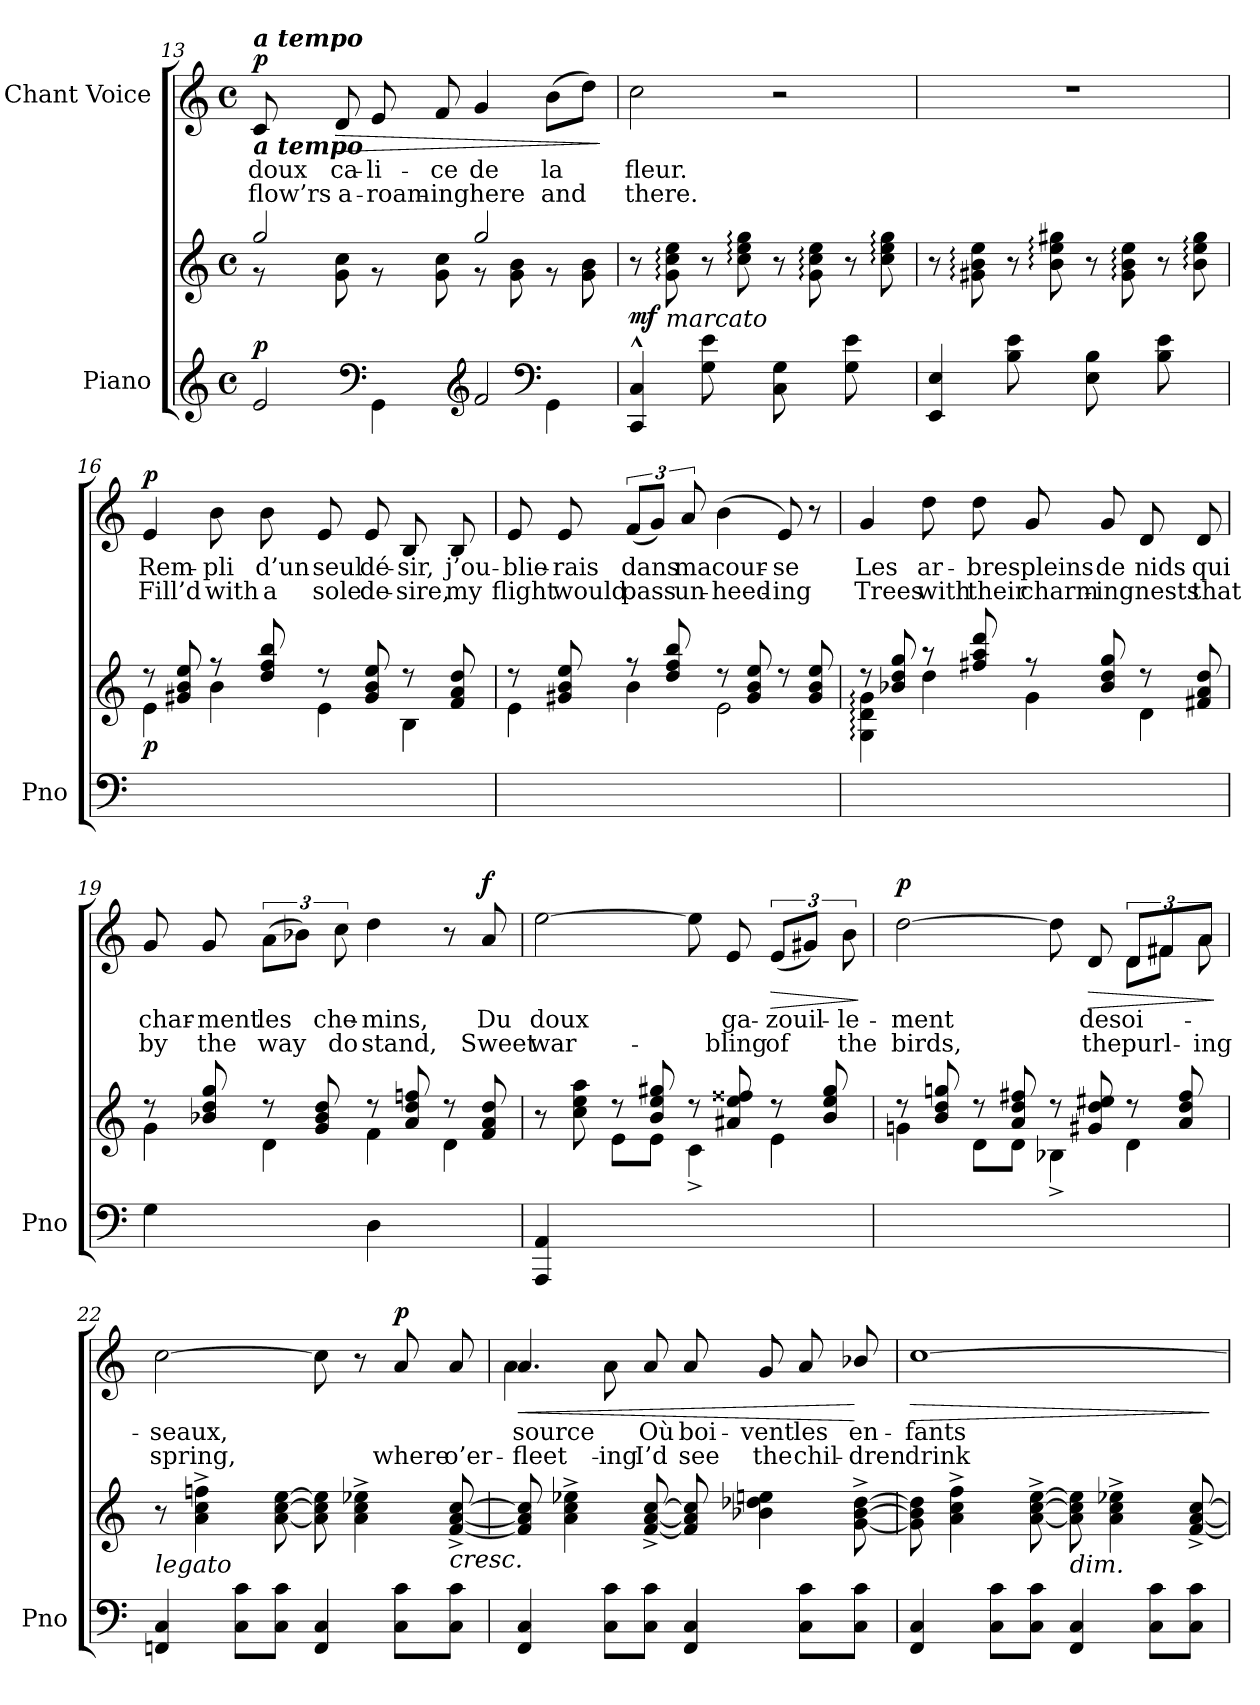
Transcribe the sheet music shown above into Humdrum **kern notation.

**kern	**kern	**dynam	**kern	**text	**text	**dynam
*part2	*part2	*part2	*part1	*part1	*part1	*part1
*staff3	*staff2	*staff2/3	*staff1	*staff1	*staff1	*staff1
*I"Piano	*	*	*I"Chant Voice	*	*	*
*I'Pno	*	*	*	*	*	*
!!LO:LB:g=z
*clefG2	*clefG2	*	*clefG2	*	*	*
*k[]	*k[]	*	*k[]	*	*	*
*M4/4	*M4/4	*	*M4/4	*	*	*
*met(c)	*met(c)	*	*met(c)	*	*	*
*MM90	*MM90	*	*MM90	*	*	*
=13	=13	=13	=13	=13	=13	=13
*^	*^	*	*	*	*	*
!	!	!	!	!	!LO:TX:b:Bi:t=a tempo	!	!	!
!	!	!	!	!	!LO:TX:a:Bi:t=a tempo	!	!	!
!	!	!	!	!LO:DY:a=2	!	!LO:LY:b	!LO:LY:b	!LO:DY:a
2e/	4ryy	2gg/	8r	p	8c/	doux	flow’rs	p
!	!	!	!	!	!	!LO:LY:b	!LO:LY:b	!LO:HP:b
.	.	.	8g\ 8cc\	.	8d/	ca-	a-	>
*clefF4	*	*	*	*	*	*	*	*
!	!	!	!	!	!	!LO:LY:b	!LO:LY:b	!
.	4GG\	.	8r	.	8e/	-li-	-roam-	.
!	!	!	!	!	!	!LO:LY:b	!LO:LY:b	!
.	.	.	8g\ 8cc\	.	8f/	-ce	-ing	.
*clefG2	*	*	*	*	*	*	*	*
!	!	!	!	!	!	!LO:LY:b	!LO:LY:b	!
2f/	4ryy	2gg/	8r	.	4g/	de	here	.
.	.	.	8g\ 8b\	.	.	.	.	.
*clefF4	*	*	*	*	*	*	*	*
!	!	!	!	!	!	!LO:LY:b	!LO:LY:b	!
.	4GG\	.	8r	.	(>8b\L	la	and	.
.	.	.	8g\ 8b\	.	8dd\J)	.	.	.
*v	*v	*	*	*	*	*	*	*
*	*v	*v	*	*	*	*	*
.	.	.	.	.	.	]
=14	=14	=14	=14	=14	=14	=14
!	!	!LO:DY:a=2	!	!LO:LY:b	!LO:LY:b	!
4CC/^^ 4C/^^	8r	mf	2cc\	fleur.	there.	.
!	!LO:TX:b:i:t=marcato	!	!	!	!	!
.	8g\: 8cc\: 8ee\:	.	.	.	.	.
8G\ 8e\	8r	.	.	.	.	.
8ryy	8cc\: 8ee\: 8gg\:	.	.	.	.	.
8C\ 8G\	8r	.	2r	.	.	.
8ryy	8g\: 8cc\: 8ee\:	.	.	.	.	.
8G\ 8e\	8r	.	.	.	.	.
8ryy	8cc\: 8ee\: 8gg\:	.	.	.	.	.
=15	=15	=15	=15	=15	=15	=15
4EE/ 4E/	8r	.	1r	.	.	.
.	8g#X\: 8b\: 8ee\:	.	.	.	.	.
8B\ 8e\	8r	.	.	.	.	.
8ryy	8b\: 8ee\: 8gg#X\:	.	.	.	.	.
8E\ 8B\	8r	.	.	.	.	.
8ryy	8g#\: 8b\: 8ee\:	.	.	.	.	.
8B\ 8e\	8r	.	.	.	.	.
8ryy	8b\: 8ee\: 8gg#\:	.	.	.	.	.
!!LO:LB:g=z
=16	=16	=16	=16	=16	=16	=16
*	*^	*	*	*	*	*
!	!	!	!LO:DY:b	!	!LO:LY:b	!LO:LY:b	!LO:DY:a
1ryy	8r	4e\	p	4e/	Rem-	Fill’d	p
.	8g#X/ 8b/ 8ee/	.	.	.	.	.	.
!	!	!	!	!	!LO:LY:b	!LO:LY:b	!
.	8r	4b\	.	8b\	-pli	with	.
!	!	!	!	!	!LO:LY:b	!LO:LY:b	!
.	8dd/ 8ff/ 8bb/	.	.	8b\	d’un	a	.
!	!	!	!	!	!LO:LY:b	!LO:LY:b	!
.	8r	4e\	.	8e/	seul	sole	.
!	!	!	!	!	!LO:LY:b	!LO:LY:b	!
.	8g#/ 8b/ 8ee/	.	.	8e/	dé-	de-	.
!	!	!	!	!	!LO:LY:b	!LO:LY:b	!
.	8r	4B\	.	8B/	-sir,	-sire,	.
!	!	!	!	!	!LO:LY:b	!LO:LY:b	!
.	8f/ 8a/ 8dd/	.	.	8B/	j’ou-	my	.
=17	=17	=17	=17	=17	=17	=17	=17
!	!	!	!	!	!LO:LY:b	!LO:LY:b	!
1ryy	8r	4e\	.	8e/	-blie-	flight	.
!	!	!	!	!	!LO:LY:b	!LO:LY:b	!
.	8g#X/ 8b/ 8ee/	.	.	8e/	-rais	would	.
!	!	!	!	!	!LO:LY:b	!LO:LY:b	!
.	8r	4b\	.	(<12f/L	dans	pass	.
.	.	.	.	12g/J)	.	.	.
.	8dd/ 8ff/ 8bb/	.	.	.	.	.	.
!	!	!	!	!	!LO:LY:b	!LO:LY:b	!
.	.	.	.	12a/	ma	un-	.
!	!	!	!	!	!LO:LY:b	!LO:LY:b	!
.	8r	2e\	.	(<4b\	cour-	-heed-	.
.	8g#/ 8b/ 8ee/	.	.	.	.	.	.
!	!	!	!	!	!LO:LY:b	!LO:LY:b	!
.	8r	.	.	8e/)	-se	-ing	.
.	8g#/ 8b/ 8ee/	.	.	8r	.	.	.
!!LO:PB:g=z
=18	=18	=18	=18	=18	=18	=18	=18
!	!	!	!	!	!LO:LY:b	!LO:LY:b	!LO:DY:a
!	!	!	!	!	!	!	!LO:DY:n=1:a
1ryy	8r	4G\: 4d\: 4g\:	.	4g/	Les	Trees	other-dynamics f
.	8b-X/ 8dd/ 8gg/	.	.	.	.	.	.
!	!	!	!	!	!LO:LY:b	!LO:LY:b	!
.	8r	4dd\	.	8dd\	ar-	with	.
!	!	!	!	!	!LO:LY:b	!LO:LY:b	!
.	8ff#X/ 8aa/ 8ddd/	.	.	8dd\	-bres	their	.
!	!	!	!	!	!LO:LY:b	!LO:LY:b	!
.	8r	4g\	.	8g/	pleins	charm-	.
!	!	!	!	!	!LO:LY:b	!LO:LY:b	!
.	8b-/ 8dd/ 8gg/	.	.	8g/	de	-ing	.
!	!	!	!	!	!LO:LY:b	!LO:LY:b	!
.	8r	4d\	.	8d/	nids	nests	.
!	!	!	!	!	!LO:LY:b	!LO:LY:b	!
.	8f#X/ 8a/ 8dd/	.	.	8d/	qui	that	.
=19	=19	=19	=19	=19	=19	=19	=19
*^	*	*	*	*	*	*	*
!	!	!	!	!	!	!LO:LY:b	!LO:LY:b	!
1ryy	4G\	8r	4g:\	.	8g/	char-	by	.
!	!	!	!	!	!	!LO:LY:b	!LO:LY:b	!
.	.	8b-X/ 8dd/ 8gg/	.	.	8g/	-ment	the	.
!	!	!	!	!	!	!LO:LY:b	!LO:LY:b	!
.	4ryy	8r	4d\	.	(>12a\L	les	way	.
.	.	.	.	.	12b-X\J)	.	.	.
.	.	8g/ 8b-/ 8dd/	.	.	.	.	.	.
!	!	!	!	!	!	!LO:LY:b	!LO:LY:b	!
.	.	.	.	.	12cc\	che-	do	.
!	!	!	!	!	!	!LO:LY:b	!LO:LY:b	!
.	4D\	8r	4f:\	.	4dd\	-mins,	stand,	.
.	.	8a/ 8dd/ 8ffn/	.	.	.	.	.	.
.	4ryy	8r	4d\	.	8r	.	.	.
!	!	!	!	!	!	!LO:LY:b	!LO:LY:b	!LO:DY:a
.	.	8f/ 8a/ 8dd/	.	.	8a/	Du	Sweet	f
*v	*v	*	*	*	*	*	*	*
!!LO:LB:g=z
=20	=20	=20	=20	=20	=20	=20	=20
!	!	!	!	!	!LO:LY:b	!LO:LY:b	!
4AAA/ 4AA/	8r	4ryy	.	[2ee\	doux	war-	.
.	8cc\ 8ee\ 8aa\	.	.	.	.	.	.
2.ryy	8r	8e\L	.	.	.	.	.
.	8b/ 8ee/ 8gg#X/	8e\J	.	.	.	.	.
.	8r	4c^\	.	8ee\]	.	.	.
!	!	!	!	!	!LO:LY:b	!LO:LY:b	!
.	8a#X/ 8ee/ 8ff##X/	.	.	8e/	ga-	-bling	.
!	!	!	!	!	!LO:LY:b	!LO:LY:b	!LO:HP:b
.	8r	4e\	.	(<12e/L	-zouil-	of	>
.	.	.	.	12g#X/J)	.	.	.
.	8b/ 8ee/ 8gg#/	.	.	.	.	.	.
!	!	!	!	!	!LO:LY:b	!LO:LY:b	!
.	.	.	.	12b\	-le-	the	.
*	*v	*v	*	*	*	*	*
.	.	.	.	.	.	]
=21	=21	=21	=21	=21	=21	=21
*	*^	*	*	*	*	*
!	!	!	!	!	!LO:LY:b	!LO:LY:b	!LO:DY:a
*	*	*	*	*^	*	*	*
1ryy	8r	4gn\	.	[2dd\	2.rcyy	-ment	birds,	p
.	8b/ 8dd/ 8ggn/	.	.	.	.	.	.	.
.	8r	8d\L	.	.	.	.	.	.
.	8a/ 8dd/ 8ff#X/	8d\J	.	.	.	.	.	.
.	8r	4B-X^\	.	8dd\]	.	.	.	.
!	!	!	!	!	!	!LO:LY:b	!LO:LY:b	!LO:HP:b
.	8g#X/ 8dd/ 8ee#X/	.	.	8d/	.	des	the	>
*	*	*	*	*Xtuplet	*	*	*	*
!	!	!	!	!	!	!LO:LY:b	!LO:LY:b	!
*	*	*	*	*	*tuplet	*	*	*
.	8r	4d\	.	12d/L	12d\L	oi-	purl-	.
.	.	.	.	12f#X/	12f#\J	.	.	.
.	8a/ 8dd/ 8ff#/	.	.	.	.	.	.	.
!	!	!	!	!	!	!	!LO:LY:b	!
.	.	.	.	12a/J	12a\	.	-ing	.
*	*v	*v	*	*	*	*	*	*
*	*	*	*v	*v	*	*	*
.	.	.	.	.	.	]
!!LO:LB:g=z
=22	=22	=22	=22	=22	=22	=22
!	!LO:TX:b:i:t=legato	!	!	!	!	!
!	!	!	!	!LO:LY:b	!LO:LY:b	!
*	*	*	*^	*	*	*
4FFn/ 4C/	8r	.	[2cc\	2.rcyy	-seaux,	spring,	.
.	4a\^ 4cc\^ 4ffn\^	.	.	.	.	.	.
8C\ 8c\L	.	.	.	.	.	.	.
8C\ 8c\J	[8a\ [8cc\ [8ee\	.	.	.	.	.	.
4FF/ 4C/	8a\] 8cc\] 8ee\]	.	8cc\]	.	.	.	.
.	4a\^ 4cc\^ 4ee-X\^	.	8r	.	.	.	.
!	!	!	!	!	!LO:LY:b	!	!
!	!	!	!	!	!	!LO:LY:b	!LO:DY:a
8C\ 8c\L	.	.	8a/	8a\yy	.	where	p
!	!LO:TX:b:i:t=cresc.	!	!	!	!	!	!
!	!	!	!	!	!LO:LY:b	!	!
!	!	!	!	!	!	!LO:LY:b	!
8C\ 8c\J	[8f/^ [8a/^ [8cc/^	.	8a/	8a\yy	.	o’er-	.
=23	=23	=23	=23	=23	=23	=23	=23
!	!	!	!	!	!LO:LY:b	!LO:LY:b	!LO:HP:b
4FF/ 4C/	8f/] 8a/] 8cc/]	.	4.a/	4a\	source	-fleet-	<
.	4a\^ 4cc\^ 4ee-X\^	.	.	.	.	.	.
!	!	!	!	!	!	!LO:LY:b	!
8C\ 8c\L	.	.	.	8a\	.	-ing	.
!	!	!	!	!	!LO:LY:b	!LO:LY:b	!
8C\ 8c\J	[8f/^ [8a/^ [8cc/^	.	8a/	8rcyy	Où	I’d	.
!	!	!	!	!	!LO:LY:b	!LO:LY:b	!
4FF/ 4C/	8f/] 8a/] 8cc/]	.	8a/	2rcyy	boi-	see	.
!	!	!	!	!	!LO:LY:b	!LO:LY:b	!
.	4b-X\ 4dd-X\ 4een\	.	8g/	.	-vent	the	.
!	!	!	!	!	!LO:LY:b	!LO:LY:b	!
8C\ 8c\L	.	.	8a/	.	les	chil-	.
!	!	!	!	!	!LO:LY:b	!LO:LY:b	!
8C\ 8c\J	[8g\^ [8b-\^ [8dd-\^	.	8b-X/	.	en-	-dren	[
*	*	*	*v	*v	*	*	*
!!LO:LB:g=z
=24	=24	=24	=24	=24	=24	=24
!	!	!	!	!LO:LY:b	!LO:LY:b	!LO:HP:b
4FF/ 4C/	8g\] 8b-\] 8dd-\]	.	[1cc	-fants	drink	>
.	4a\^ 4cc\^ 4ff\^	.	.	.	.	.
8C\ 8c\L	.	.	.	.	.	.
8C\ 8c\J	[8a\^ [8cc\^ [8ee\^	.	.	.	.	.
!	!LO:TX:b:i:t=dim.	!	!	!	!	!
4FF/ 4C/	8a\] 8cc\] 8ee\]	.	.	.	.	.
.	4a\^ 4cc\^ 4ee-X\^	.	.	.	.	.
8C\ 8c\L	.	.	.	.	.	.
8C\ 8c\J	[8f/^ [8a/^ [8cc/^	.	.	.	.	.
.	.	.	.	.	.	]
=	=	=	=	=	=	=
*-	*-	*-	*-	*-	*-	*-
